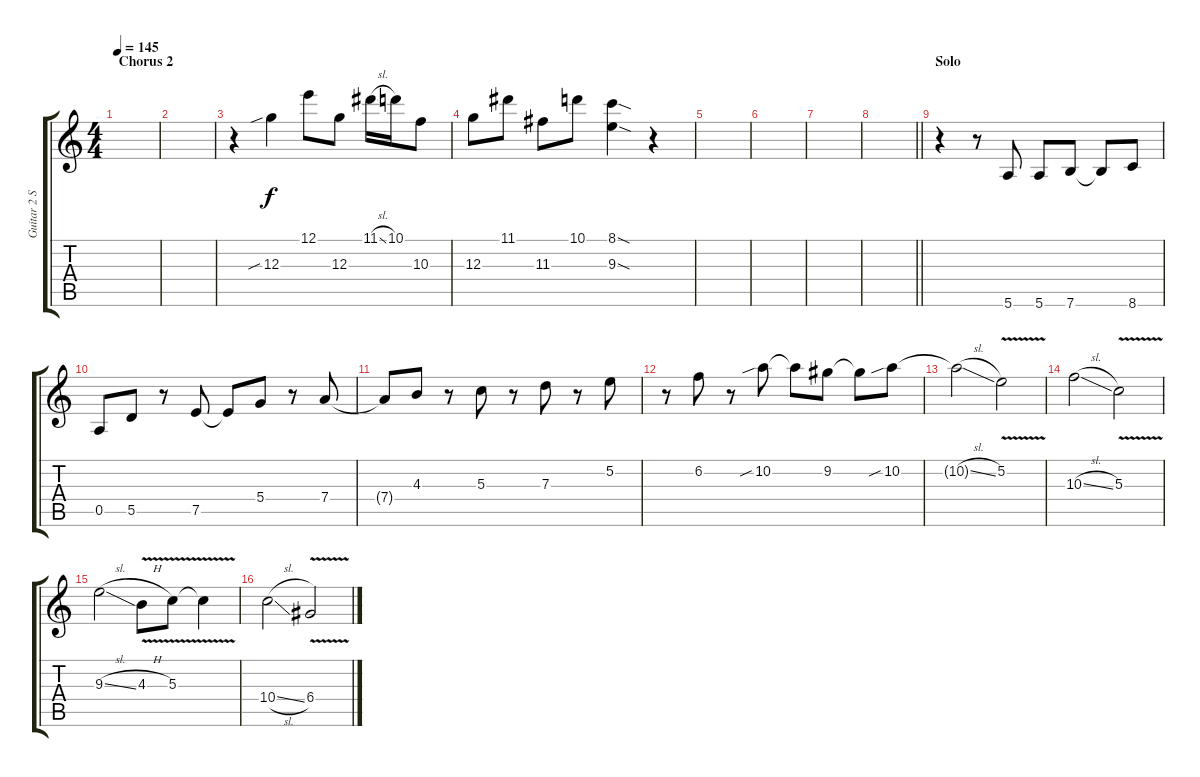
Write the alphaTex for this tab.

\track ("Guitar 2 Solo" "Guitar 2 S") {instrument distortionguitar}
\staff {score tabs}
\tuning (E4 B3 G3 D3 A2 E2) {hide}
\ts (4 4)
\section ("" "Chorus 2")
\tempo 145
\clef g2
\ks c
|
|
r.4 12.3{sib}.4 12.1.8 12.3.8 11.1{sl}.16 10.1.16 10.3.8 |
12.3.8 11.1.8 11.3.8 10.1.8 (8.1{sod} 9.3{sod}).4 r.4 |
|
|
|
\barLineRight lightlight
|
\section ("" "Solo")
r.4 r.8 5.6.8 5.6.8 7.6.8 7.6{t}.8 8.6.8 |
0.5.8 5.5.8 r.8 7.5.8 7.5{t}.8 5.4.8 r.8 7.4.8 |
7.4{t}.8 4.3.8 r.8 5.3.8 r.8 7.3.8 r.8 5.2.8 |
r.8 6.2.8 r.8 10.2{sib}.8 10.2{t}.8 9.2.8 9.2{t}.8 10.2{sib}.8 |
10.2{sl t}.2 5.2{v}.2 |
10.3{sl}.2 5.3{v}.2 |
9.3{sl}.2 4.3{v h}.8 5.3{v}.8 5.3{t}.4 |
10.4{sl}.2 6.4{v}.2
